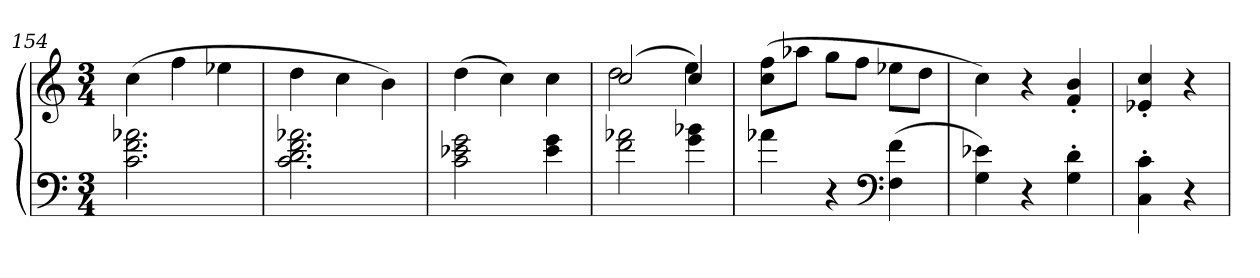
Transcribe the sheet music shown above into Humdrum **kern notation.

**kern	**kern
*part1	*part1
*staff2	*staff1
*clefF4	*clefG2
*k[]	*k[]
*C:	*C:
*M3/4	*M3/4
=154	=154
2.c 2.f 2.a-X	(4cc
.	4ff
.	4ee-X
=155	=155
2.c 2.d 2.f 2.a-X	4dd
.	4cc
.	4b)
=156	=156
2c 2e-X 2g	(4dd
.	4cc)
4e- 4g	4cc
=157	=157
*	*^
2f 2a-X	(2cc	2dd
4g 4b-X	4cc)	4ee
*	*v	*v
=158	=158
4a-X	(8cc 8ffL
.	8aa-XJ
4r	8ggL
.	8ffJ
*clefF4	*
(4F 4f	8ee-XL
.	8ddJ
=159	=159
4G 4e-X)	4cc)
4r	4r
4G' 4d'	4f' 4b'
=160	=160
4C' 4c'	4e-X' 4cc'
4r	4r
=	=
*-	*-
